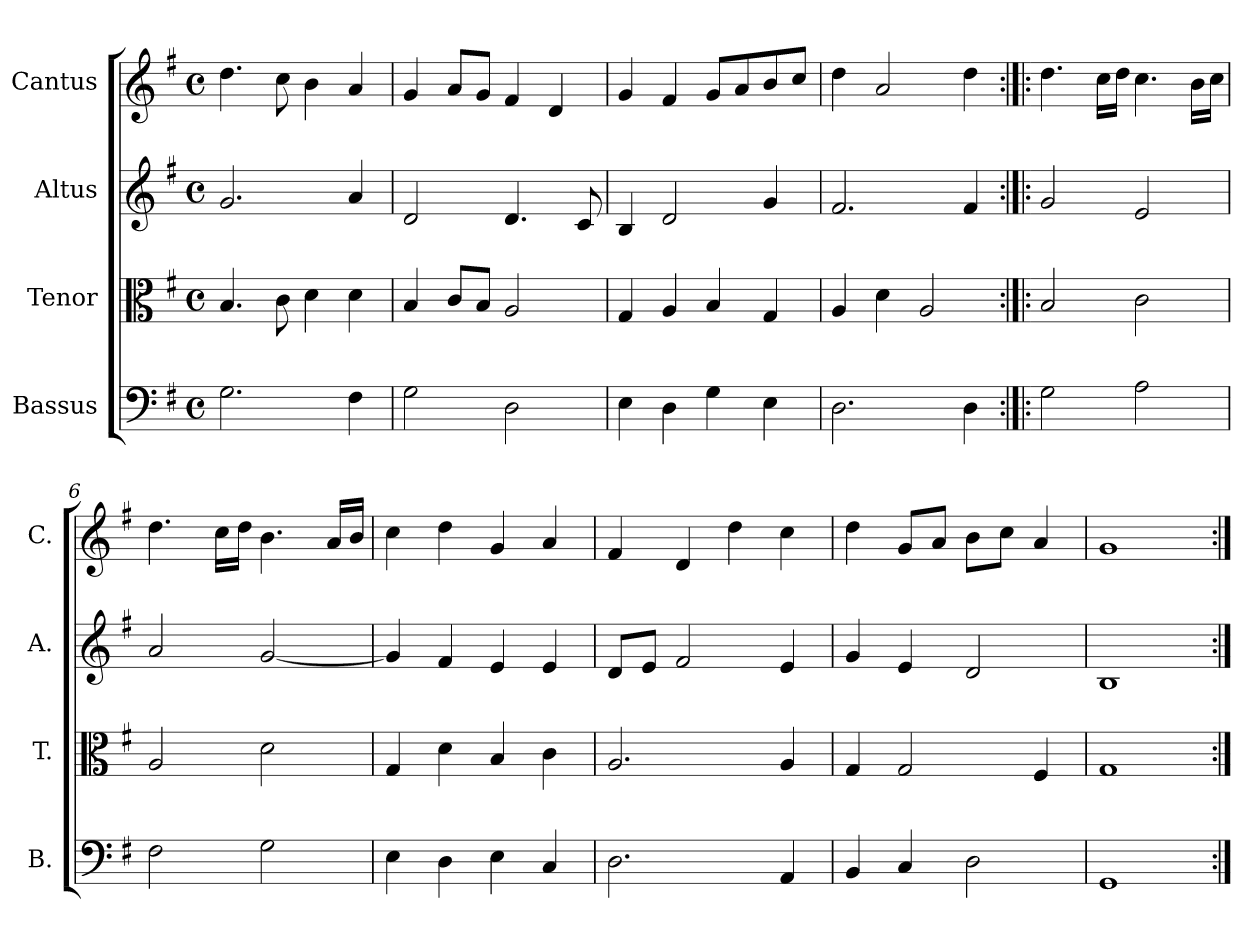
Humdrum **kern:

**kern	**kern	**kern	**kern
*part4	*part3	*part2	*part1
*staff4	*staff3	*staff2	*staff1
*I"Bassus	*I"Tenor	*I"Altus	*I"Cantus
*I'B.	*I'T.	*I'A.	*I'C.
*clefF4	*clefC3	*clefG2	*clefG2
*k[f#]	*k[f#]	*k[f#]	*k[f#]
*G:	*G:	*G:	*G:
*M4/4	*M4/4	*M4/4	*M4/4
*met(c)	*met(c)	*met(c)	*met(c)
=1	=1	=1	=1
2.G\	4.B/	2.g/	4.dd\
.	8c\	.	8cc\
.	4d\	.	4b\
4F#\	4d\	4a/	4a/
=2	=2	=2	=2
2G\	4B/	2d/	4g/
.	8c/L	.	8a/L
.	8B/J	.	8g/J
2D\	2A/	4.d/	4f#/
.	.	.	4d/
.	.	8c/	.
=3	=3	=3	=3
4E\	4G/	4B/	4g/
4D\	4A/	2d/	4f#/
4G\	4B/	.	8g/L
.	.	.	8a/
4E\	4G/	4g/	8b/
.	.	.	8cc/J
=4	=4	=4	=4
2.D\	4A/	2.f#/	4dd\
.	4d\	.	2a/
.	2A/	.	.
4D\	.	4f#/	4dd\
=5:|!|:	=5:|!|:	=5:|!|:	=5:|!|:
2G\	2B/	2g/	4.dd\
.	.	.	16cc\LL
.	.	.	16dd\JJ
2A\	2c\	2e/	4.cc\
.	.	.	16b\LL
.	.	.	16cc\JJ
!!LO:LB:g=z
=6	=6	=6	=6
2F#\	2A/	2a/	4.dd\
.	.	.	16cc\LL
.	.	.	16dd\JJ
2G\	2d\	[2g/	4.b\
.	.	.	16a/LL
.	.	.	16b/JJ
=7	=7	=7	=7
4E\	4G/	4g/]	4cc\
4D\	4d\	4f#/	4dd\
4E\	4B/	4e/	4g/
4C/	4c\	4e/	4a/
=8	=8	=8	=8
2.D\	2.A/	8d/L	4f#/
.	.	8e/J	.
.	.	2f#/	4d/
.	.	.	4dd\
4AA/	4A/	4e/	4cc\
=9	=9	=9	=9
4BB/	4G/	4g/	4dd\
4C/	2G/	4e/	8g/L
.	.	.	8a/J
2D\	.	2d/	8b\L
.	.	.	8cc\J
.	4F#/	.	4a/
=10	=10	=10	=10
1GG/	1G/	1B/	1g/
=:|!	=:|!	=:|!	=:|!
*-	*-	*-	*-
